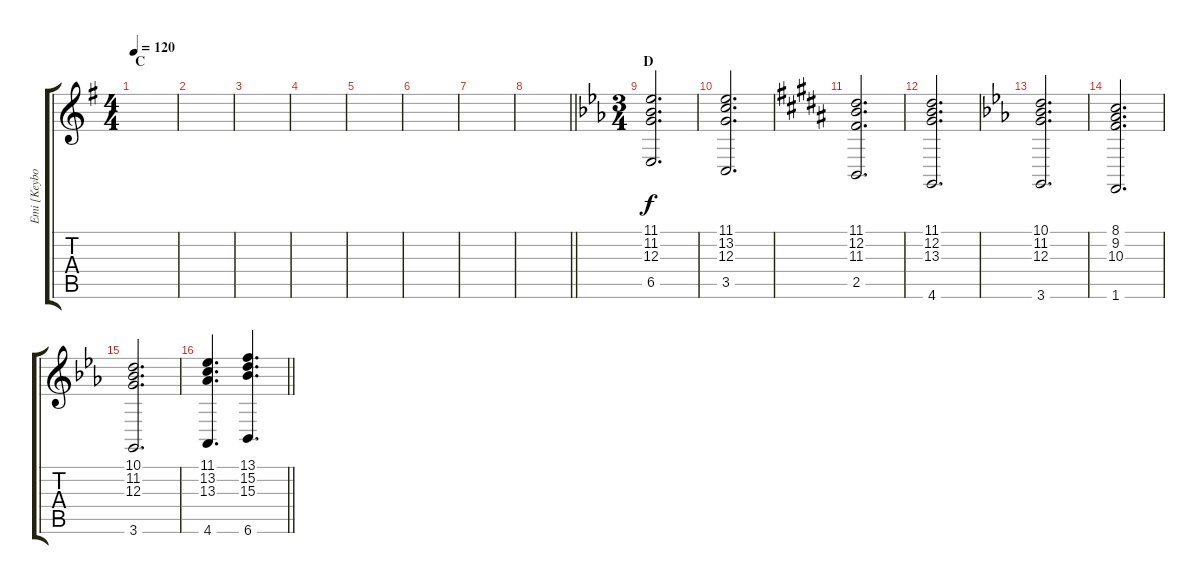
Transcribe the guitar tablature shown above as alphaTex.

\track ("Emi [Keyboard I]" "Emi [Keybo") {instrument electricpiano1}
\staff {score tabs}
\tuning (E4 B3 G3 D3 A2 E2) {hide}
\ts (4 4)
\section ("" "C")
\tempo 120
\clef g2
\ks g
|
|
|
|
|
|
|
\barLineRight lightlight
|
\ts (3 4)
\section ("" "D")
\ks eb
(11.1 11.2 12.3 6.5).2{d} |
(11.1 13.2 12.3 3.5).2{d} |
\ks b
(11.1 12.2 11.3 2.5).2{d} |
(11.1 12.2 13.3 4.6).2{d} |
\ks eb
(10.1 11.2 12.3 3.6).2{d} |
(8.1 9.2 10.3 1.6).2{d} |
(10.1 11.2 12.3 3.6).2{d} |
\barLineRight lightlight
(11.1 13.2 13.3 4.6).4{d} (13.1 15.2 15.3 6.6).4{d}
